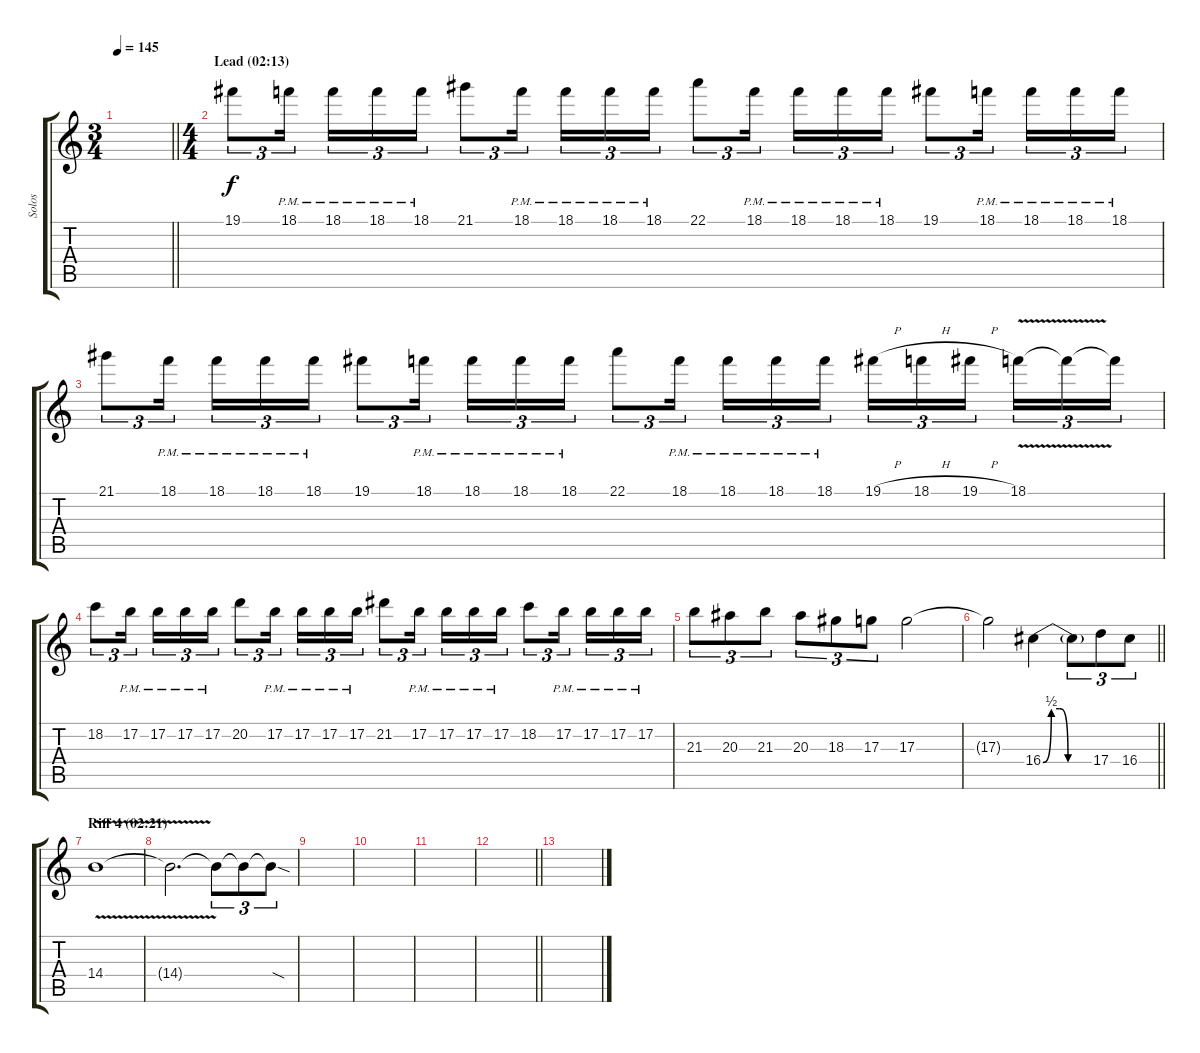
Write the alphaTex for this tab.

\track ("Solos" "Solos") {instrument overdrivenguitar}
\staff {score tabs}
\tuning (B3 Gb3 D3 A2 E2 B1) {hide}
\ts (3 4)
\tempo 145
\clef g2
\barLineRight lightlight
\ks c
|
\ts (4 4)
\section ("" "Lead (02:13)")
19.1.8{tu (3 2)} 18.1{pm}.16{tu (3 2) beam splitsecondary} 18.1{pm}.16{tu (3 2)} 18.1{pm}.16{tu (3 2)} 18.1{pm}.16{tu (3 2)} 21.1.8{tu (3 2)} 18.1{pm}.16{tu (3 2) beam splitsecondary} 18.1{pm}.16{tu (3 2)} 18.1{pm}.16{tu (3 2)} 18.1{pm}.16{tu (3 2)} 22.1.8{tu (3 2)} 18.1{pm}.16{tu (3 2) beam splitsecondary} 18.1{pm}.16{tu (3 2)} 18.1{pm}.16{tu (3 2)} 18.1{pm}.16{tu (3 2)} 19.1.8{tu (3 2)} 18.1{pm}.16{tu (3 2) beam splitsecondary} 18.1{pm}.16{tu (3 2)} 18.1{pm}.16{tu (3 2)} 18.1{pm}.16{tu (3 2)} |
21.1.8{tu (3 2)} 18.1{pm}.16{tu (3 2) beam splitsecondary} 18.1{pm}.16{tu (3 2)} 18.1{pm}.16{tu (3 2)} 18.1{pm}.16{tu (3 2)} 19.1.8{tu (3 2)} 18.1{pm}.16{tu (3 2) beam splitsecondary} 18.1{pm}.16{tu (3 2)} 18.1{pm}.16{tu (3 2)} 18.1{pm}.16{tu (3 2)} 22.1.8{tu (3 2)} 18.1{pm}.16{tu (3 2) beam splitsecondary} 18.1{pm}.16{tu (3 2)} 18.1{pm}.16{tu (3 2)} 18.1{pm}.16{tu (3 2)} 19.1{h}.16{tu (3 2)} 18.1{h}.16{tu (3 2)} 19.1{h}.16{tu (3 2) beam splitsecondary} 18.1{v}.16{tu (3 2)} 18.1{t}.16{tu (3 2)} 18.1{t}.16{tu (3 2)} |
18.2.8{tu (3 2)} 17.2{pm}.16{tu (3 2) beam splitsecondary} 17.2{pm}.16{tu (3 2)} 17.2{pm}.16{tu (3 2)} 17.2{pm}.16{tu (3 2)} 20.2.8{tu (3 2)} 17.2{pm}.16{tu (3 2) beam splitsecondary} 17.2{pm}.16{tu (3 2)} 17.2{pm}.16{tu (3 2)} 17.2{pm}.16{tu (3 2)} 21.2.8{tu (3 2)} 17.2{pm}.16{tu (3 2) beam splitsecondary} 17.2{pm}.16{tu (3 2)} 17.2{pm}.16{tu (3 2)} 17.2{pm}.16{tu (3 2)} 18.2.8{tu (3 2)} 17.2{pm}.16{tu (3 2) beam splitsecondary} 17.2{pm}.16{tu (3 2)} 17.2{pm}.16{tu (3 2)} 17.2{pm}.16{tu (3 2)} |
21.3.8{tu (3 2)} 20.3.8{tu (3 2)} 21.3.8{tu (3 2)} 20.3.8{tu (3 2)} 18.3.8{tu (3 2)} 17.3.8{tu (3 2)} 17.3.2 |
\barLineRight lightlight
17.3{t}.2 16.4{be (custom 0 0 10 2 20 2 30 0 60 0)}.4 16.4{t}.8{tu (3 2)} 17.4.8{tu (3 2)} 16.4.8{tu (3 2)} |
\section ("" "Riff 4 (02:21)")
14.4{v}.1{volume 8} |
14.4{t}.2{d} 14.4{t}.8{tu (3 2)} 14.4{t}.8{tu (3 2)} 14.4{sod t}.8{tu (3 2)} |
|
|
|
\barLineRight lightlight
|
\section ("" "")
